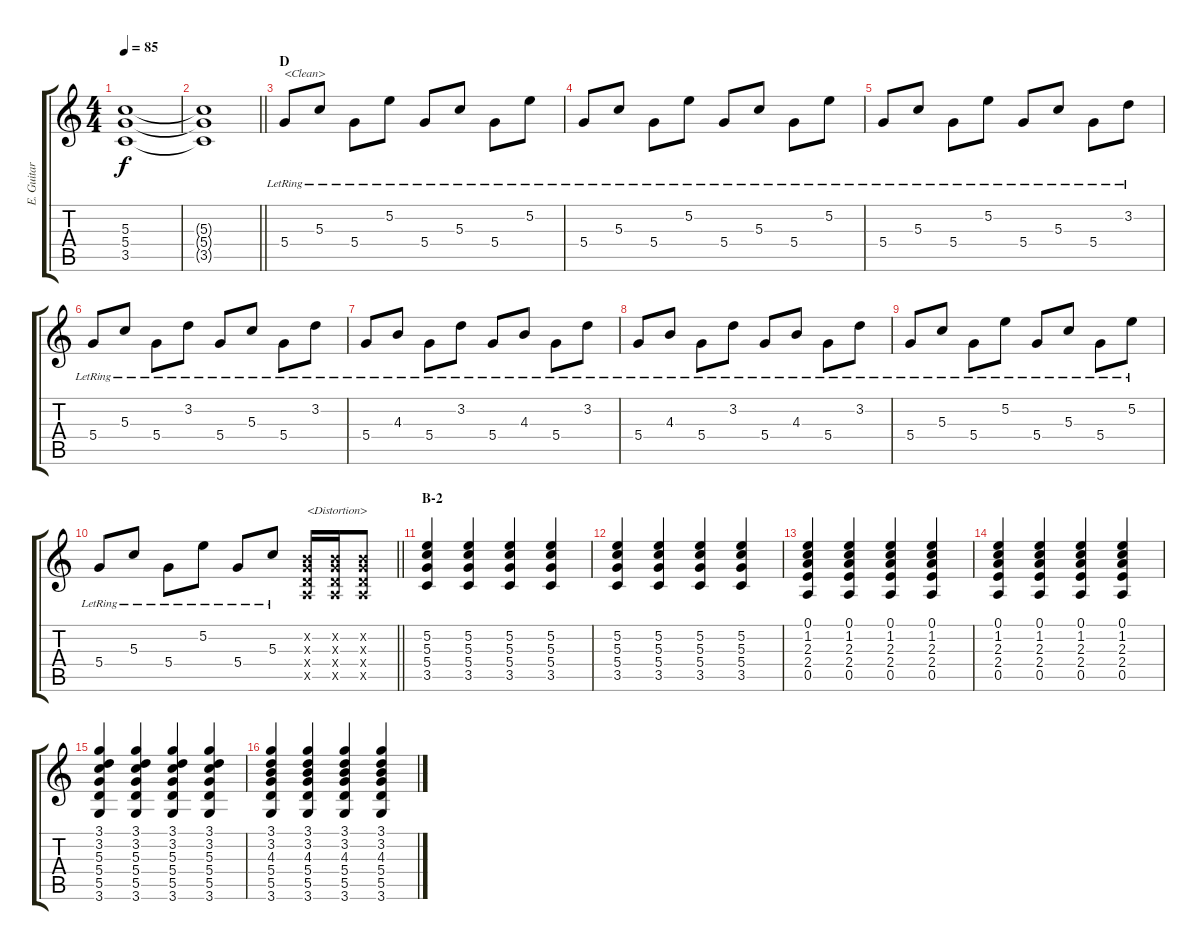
\track ("E. Guitar II" "E. Guitar ") {instrument overdrivenguitar}
\staff {score tabs}
\tuning (E4 B3 G3 D3 A2 E2) {hide}
\ts (4 4)
\tempo 85
\clef g2
\ks c
(5.3 5.4 3.5).1{dy f} |
\barLineRight lightlight
(5.3{t} 5.4{t} 3.5{t}).1 |
\section ("" "D")
5.4{lr}.8{txt "<Clean>" instrument electricguitarclean} 5.3{lr}.8 5.4{lr}.8 5.2{lr}.8 5.4{lr}.8 5.3{lr}.8 5.4{lr}.8 5.2{lr}.8 |
5.4{lr}.8 5.3{lr}.8 5.4{lr}.8 5.2{lr}.8 5.4{lr}.8 5.3{lr}.8 5.4{lr}.8 5.2{lr}.8 |
5.4{lr}.8 5.3{lr}.8 5.4{lr}.8 5.2{lr}.8 5.4{lr}.8 5.3{lr}.8 5.4{lr}.8 3.2{lr}.8 |
5.4{lr}.8 5.3{lr}.8 5.4{lr}.8 3.2{lr}.8 5.4{lr}.8 5.3{lr}.8 5.4{lr}.8 3.2{lr}.8 |
5.4{lr}.8 4.3{lr}.8 5.4{lr}.8 3.2{lr}.8 5.4{lr}.8 4.3{lr}.8 5.4{lr}.8 3.2{lr}.8 |
5.4{lr}.8 4.3{lr}.8 5.4{lr}.8 3.2{lr}.8 5.4{lr}.8 4.3{lr}.8 5.4{lr}.8 3.2{lr}.8 |
5.4{lr}.8 5.3{lr}.8 5.4{lr}.8 5.2{lr}.8 5.4{lr}.8 5.3{lr}.8 5.4{lr}.8 5.2{lr}.8 |
\barLineRight lightlight
5.4{lr}.8 5.3{lr}.8 5.4{lr}.8 5.2{lr}.8 5.4{lr}.8 5.3{lr}.8 (0.2{x} 0.3{x} 0.4{x} 0.5{x}).16{txt "<Distortion>" instrument overdrivenguitar} (0.2{x} 0.3{x} 0.4{x} 0.5{x}).16 (0.2{x} 0.3{x} 0.4{x} 0.5{x}).8 |
\section ("" "B-2")
(5.2 5.3 5.4 3.5).4 (5.2 5.3 5.4 3.5).4 (5.2 5.3 5.4 3.5).4 (5.2 5.3 5.4 3.5).4 |
(5.2 5.3 5.4 3.5).4 (5.2 5.3 5.4 3.5).4 (5.2 5.3 5.4 3.5).4 (5.2 5.3 5.4 3.5).4 |
(0.1 1.2 2.3 2.4 0.5).4 (0.1 1.2 2.3 2.4 0.5).4 (0.1 1.2 2.3 2.4 0.5).4 (0.1 1.2 2.3 2.4 0.5).4 |
(0.1 1.2 2.3 2.4 0.5).4 (0.1 1.2 2.3 2.4 0.5).4 (0.1 1.2 2.3 2.4 0.5).4 (0.1 1.2 2.3 2.4 0.5).4 |
(3.1 3.2 5.3 5.4 5.5 3.6).4 (3.1 3.2 5.3 5.4 5.5 3.6).4 (3.1 3.2 5.3 5.4 5.5 3.6).4 (3.1 3.2 5.3 5.4 5.5 3.6).4 |
(3.1 3.2 4.3 5.4 5.5 3.6).4 (3.1 3.2 4.3 5.4 5.5 3.6).4 (3.1 3.2 4.3 5.4 5.5 3.6).4 (3.1 3.2 4.3 5.4 5.5 3.6).4
